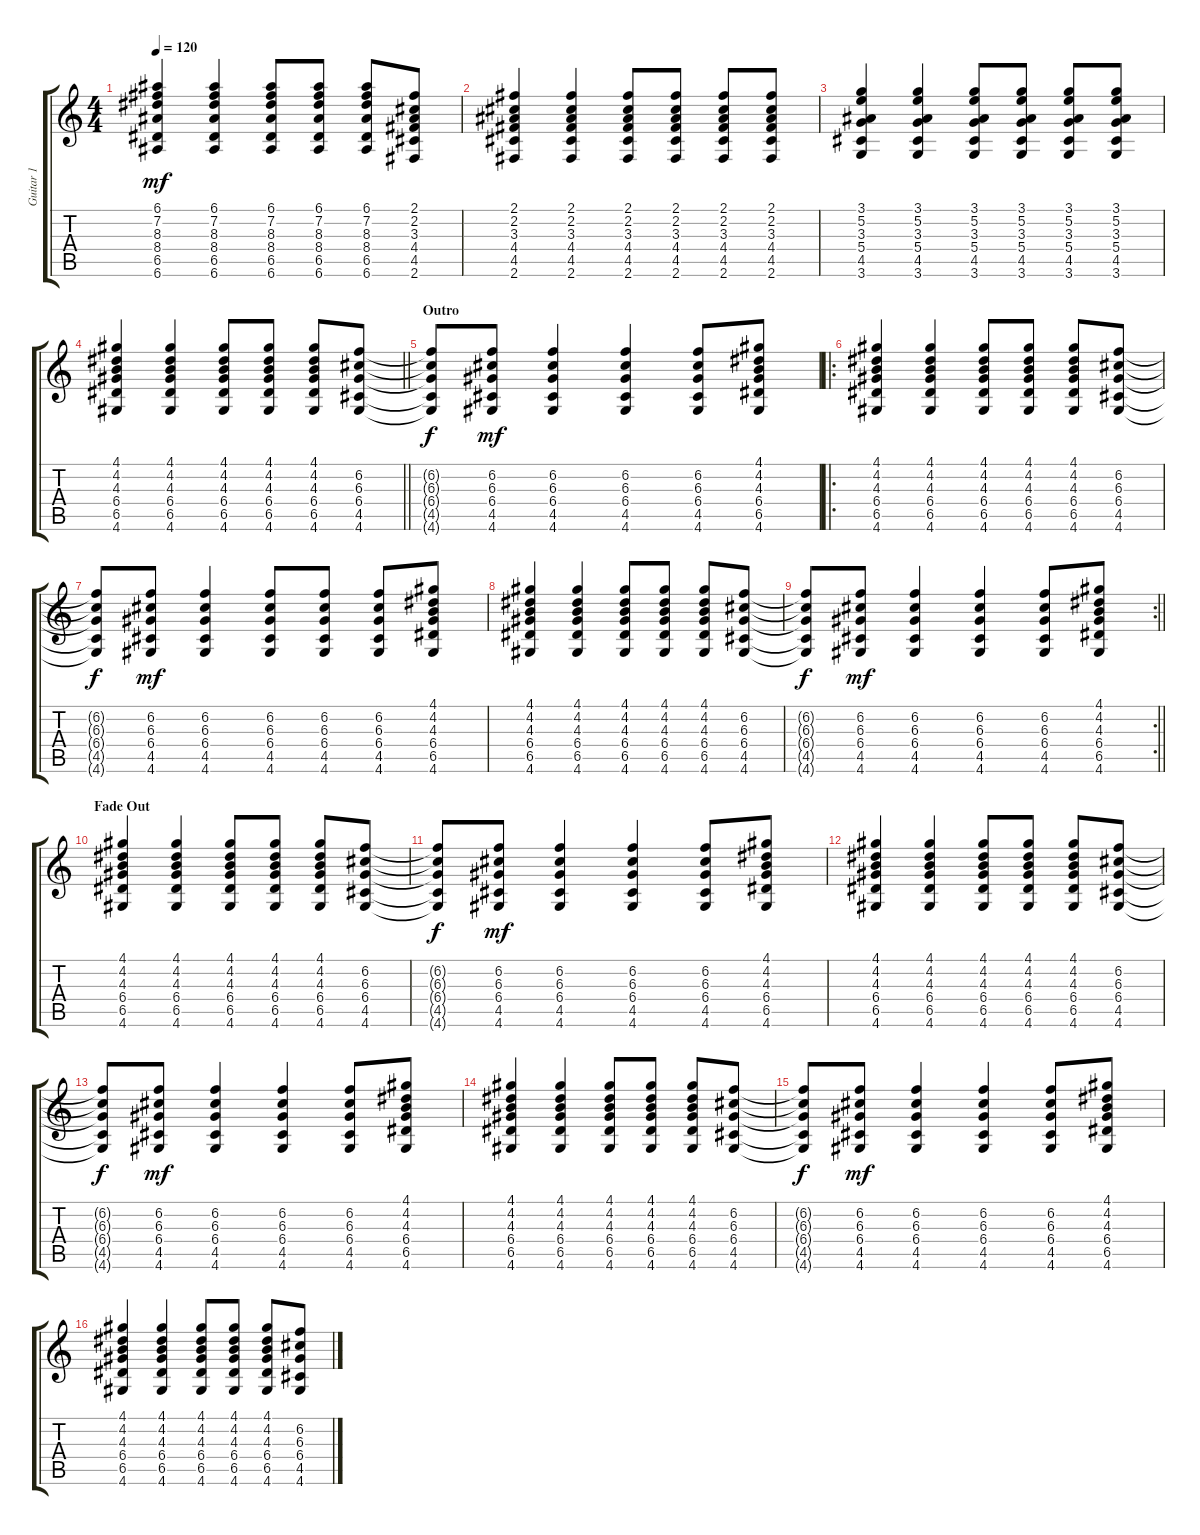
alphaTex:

\track ("Guitar 1" "Guitar 1") {instrument acousticguitarsteel}
\staff {score tabs}
\tuning (E4 B3 G3 D3 A2 E2) {hide}
\ts (4 4)
\tempo 120
\clef g2
\ks c
(6.1 7.2 8.3 8.4 6.5 6.6).4{dy mf} (6.1 7.2 8.3 8.4 6.5 6.6).4 (6.1 7.2 8.3 8.4 6.5 6.6).8 (6.1 7.2 8.3 8.4 6.5 6.6).8 (6.1 7.2 8.3 8.4 6.5 6.6).8 (2.1 2.2 3.3 4.4 4.5 2.6).8 |
(2.1 2.2 3.3 4.4 4.5 2.6).4 (2.1 2.2 3.3 4.4 4.5 2.6).4 (2.1 2.2 3.3 4.4 4.5 2.6).8 (2.1 2.2 3.3 4.4 4.5 2.6).8 (2.1 2.2 3.3 4.4 4.5 2.6).8 (2.1 2.2 3.3 4.4 4.5 2.6).8 |
(3.1 5.2 3.3 5.4 4.5 3.6).4 (3.1 5.2 3.3 5.4 4.5 3.6).4 (3.1 5.2 3.3 5.4 4.5 3.6).8 (3.1 5.2 3.3 5.4 4.5 3.6).8 (3.1 5.2 3.3 5.4 4.5 3.6).8 (3.1 5.2 3.3 5.4 4.5 3.6).8 |
\barLineRight lightlight
(4.1 4.2 4.3 6.4 6.5 4.6).4 (4.1 4.2 4.3 6.4 6.5 4.6).4 (4.1 4.2 4.3 6.4 6.5 4.6).8 (4.1 4.2 4.3 6.4 6.5 4.6).8 (4.1 4.2 4.3 6.4 6.5 4.6).8 (6.2 6.3 6.4 4.5 4.6).8 |
\section ("" "Outro")
(6.2{t} 6.3{t} 6.4{t} 4.5{t} 4.6{t}).8{dy f} (6.2 6.3 6.4 4.5 4.6).8{dy mf} (6.2 6.3 6.4 4.5 4.6).4 (6.2 6.3 6.4 4.5 4.6).4 (6.2 6.3 6.4 4.5 4.6).8 (4.1 4.2 4.3 6.4 6.5 4.6).8 |
\ro
(4.1 4.2 4.3 6.4 6.5 4.6).4 (4.1 4.2 4.3 6.4 6.5 4.6).4 (4.1 4.2 4.3 6.4 6.5 4.6).8 (4.1 4.2 4.3 6.4 6.5 4.6).8 (4.1 4.2 4.3 6.4 6.5 4.6).8 (6.2 6.3 6.4 4.5 4.6).8 |
(6.2{t} 6.3{t} 6.4{t} 4.5{t} 4.6{t}).8{dy f} (6.2 6.3 6.4 4.5 4.6).8{dy mf} (6.2 6.3 6.4 4.5 4.6).4 (6.2 6.3 6.4 4.5 4.6).8 (6.2 6.3 6.4 4.5 4.6).8 (6.2 6.3 6.4 4.5 4.6).8 (4.1 4.2 4.3 6.4 6.5 4.6).8 |
(4.1 4.2 4.3 6.4 6.5 4.6).4 (4.1 4.2 4.3 6.4 6.5 4.6).4 (4.1 4.2 4.3 6.4 6.5 4.6).8 (4.1 4.2 4.3 6.4 6.5 4.6).8 (4.1 4.2 4.3 6.4 6.5 4.6).8 (6.2 6.3 6.4 4.5 4.6).8 |
\rc 2
\barLineRight lightlight
(6.2{t} 6.3{t} 6.4{t} 4.5{t} 4.6{t}).8{dy f} (6.2 6.3 6.4 4.5 4.6).8{dy mf} (6.2 6.3 6.4 4.5 4.6).4 (6.2 6.3 6.4 4.5 4.6).4 (6.2 6.3 6.4 4.5 4.6).8 (4.1 4.2 4.3 6.4 6.5 4.6).8 |
\section ("" "Fade Out")
(4.1 4.2 4.3 6.4 6.5 4.6).4{volume 3} (4.1 4.2 4.3 6.4 6.5 4.6).4 (4.1 4.2 4.3 6.4 6.5 4.6).8 (4.1 4.2 4.3 6.4 6.5 4.6).8 (4.1 4.2 4.3 6.4 6.5 4.6).8 (6.2 6.3 6.4 4.5 4.6).8 |
(6.2{t} 6.3{t} 6.4{t} 4.5{t} 4.6{t}).8{dy f} (6.2 6.3 6.4 4.5 4.6).8{dy mf} (6.2 6.3 6.4 4.5 4.6).4 (6.2 6.3 6.4 4.5 4.6).4 (6.2 6.3 6.4 4.5 4.6).8 (4.1 4.2 4.3 6.4 6.5 4.6).8 |
(4.1 4.2 4.3 6.4 6.5 4.6).4 (4.1 4.2 4.3 6.4 6.5 4.6).4 (4.1 4.2 4.3 6.4 6.5 4.6).8 (4.1 4.2 4.3 6.4 6.5 4.6).8 (4.1 4.2 4.3 6.4 6.5 4.6).8 (6.2 6.3 6.4 4.5 4.6).8 |
(6.2{t} 6.3{t} 6.4{t} 4.5{t} 4.6{t}).8{dy f} (6.2 6.3 6.4 4.5 4.6).8{dy mf} (6.2 6.3 6.4 4.5 4.6).4 (6.2 6.3 6.4 4.5 4.6).4 (6.2 6.3 6.4 4.5 4.6).8 (4.1 4.2 4.3 6.4 6.5 4.6).8 |
(4.1 4.2 4.3 6.4 6.5 4.6).4 (4.1 4.2 4.3 6.4 6.5 4.6).4 (4.1 4.2 4.3 6.4 6.5 4.6).8 (4.1 4.2 4.3 6.4 6.5 4.6).8 (4.1 4.2 4.3 6.4 6.5 4.6).8 (6.2 6.3 6.4 4.5 4.6).8 |
(6.2{t} 6.3{t} 6.4{t} 4.5{t} 4.6{t}).8{dy f} (6.2 6.3 6.4 4.5 4.6).8{dy mf} (6.2 6.3 6.4 4.5 4.6).4 (6.2 6.3 6.4 4.5 4.6).4 (6.2 6.3 6.4 4.5 4.6).8 (4.1 4.2 4.3 6.4 6.5 4.6).8 |
(4.1 4.2 4.3 6.4 6.5 4.6).4 (4.1 4.2 4.3 6.4 6.5 4.6).4 (4.1 4.2 4.3 6.4 6.5 4.6).8 (4.1 4.2 4.3 6.4 6.5 4.6).8 (4.1 4.2 4.3 6.4 6.5 4.6).8 (6.2 6.3 6.4 4.5 4.6).8
